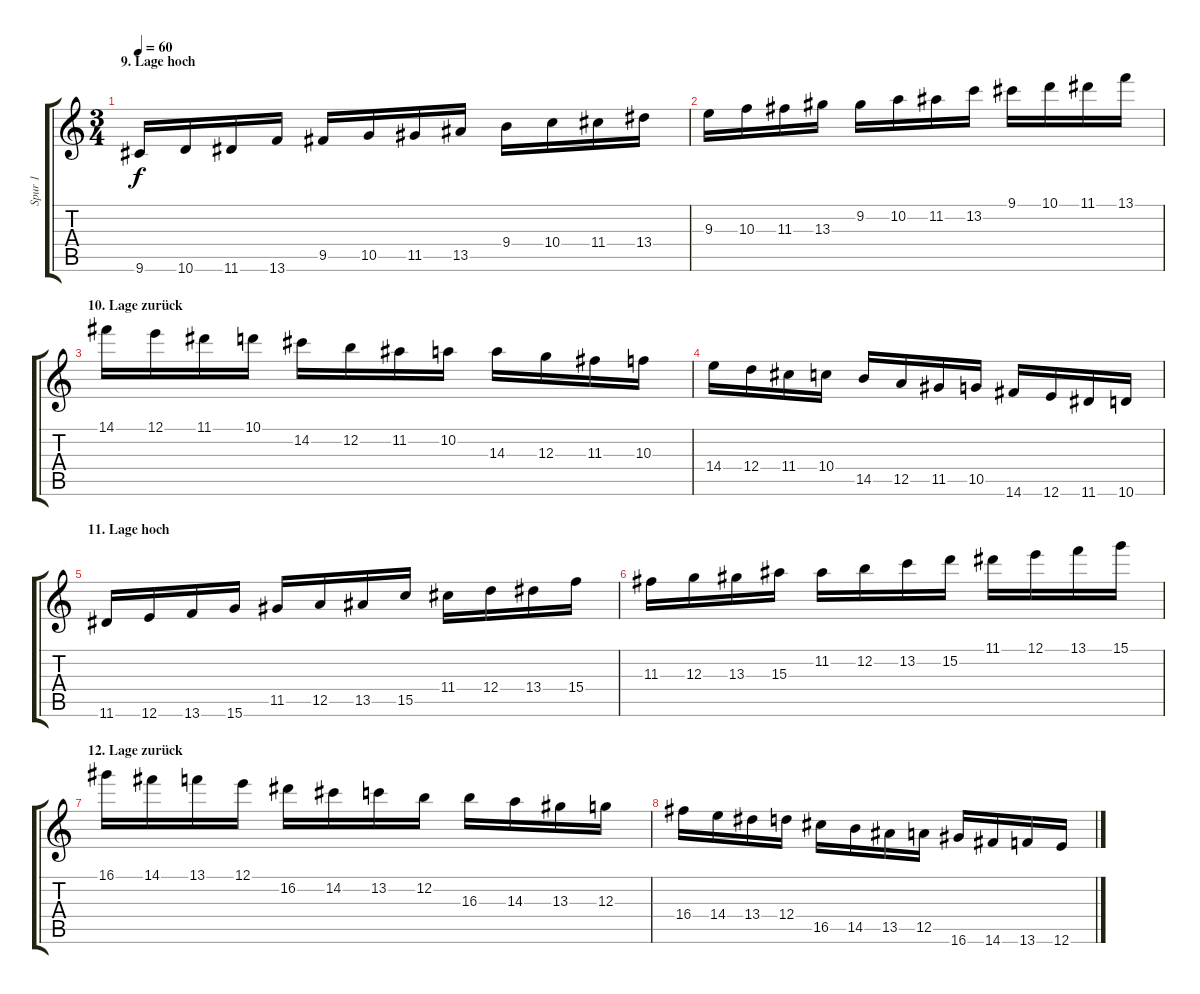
\track ("Spur 1" "Spur 1") {instrument acousticguitarsteel}
\staff {score tabs}
\tuning (E4 B3 G3 D3 A2 E2) {hide}
\ts (3 4)
\section ("" "9. Lage hoch")
\tempo 60
\clef g2
\ks c
9.6.16{dy f} 10.6.16 11.6.16 13.6.16 9.5.16 10.5.16 11.5.16 13.5.16 9.4.16 10.4.16 11.4.16 13.4.16 |
9.3.16 10.3.16 11.3.16 13.3.16 9.2.16 10.2.16 11.2.16 13.2.16 9.1.16 10.1.16 11.1.16 13.1.16 |
\section ("" "10. Lage zurück")
14.1.16 12.1.16 11.1.16 10.1.16 14.2.16 12.2.16 11.2.16 10.2.16 14.3.16 12.3.16 11.3.16 10.3.16 |
14.4.16 12.4.16 11.4.16 10.4.16 14.5.16 12.5.16 11.5.16 10.5.16 14.6.16 12.6.16 11.6.16 10.6.16 |
\section ("" "11. Lage hoch")
11.6.16 12.6.16 13.6.16 15.6.16 11.5.16 12.5.16 13.5.16 15.5.16 11.4.16 12.4.16 13.4.16 15.4.16 |
11.3.16 12.3.16 13.3.16 15.3.16 11.2.16 12.2.16 13.2.16 15.2.16 11.1.16 12.1.16 13.1.16 15.1.16 |
\section ("" "12. Lage zurück")
16.1.16 14.1.16 13.1.16 12.1.16 16.2.16 14.2.16 13.2.16 12.2.16 16.3.16 14.3.16 13.3.16 12.3.16 |
16.4.16 14.4.16 13.4.16 12.4.16 16.5.16 14.5.16 13.5.16 12.5.16 16.6.16 14.6.16 13.6.16 12.6.16
